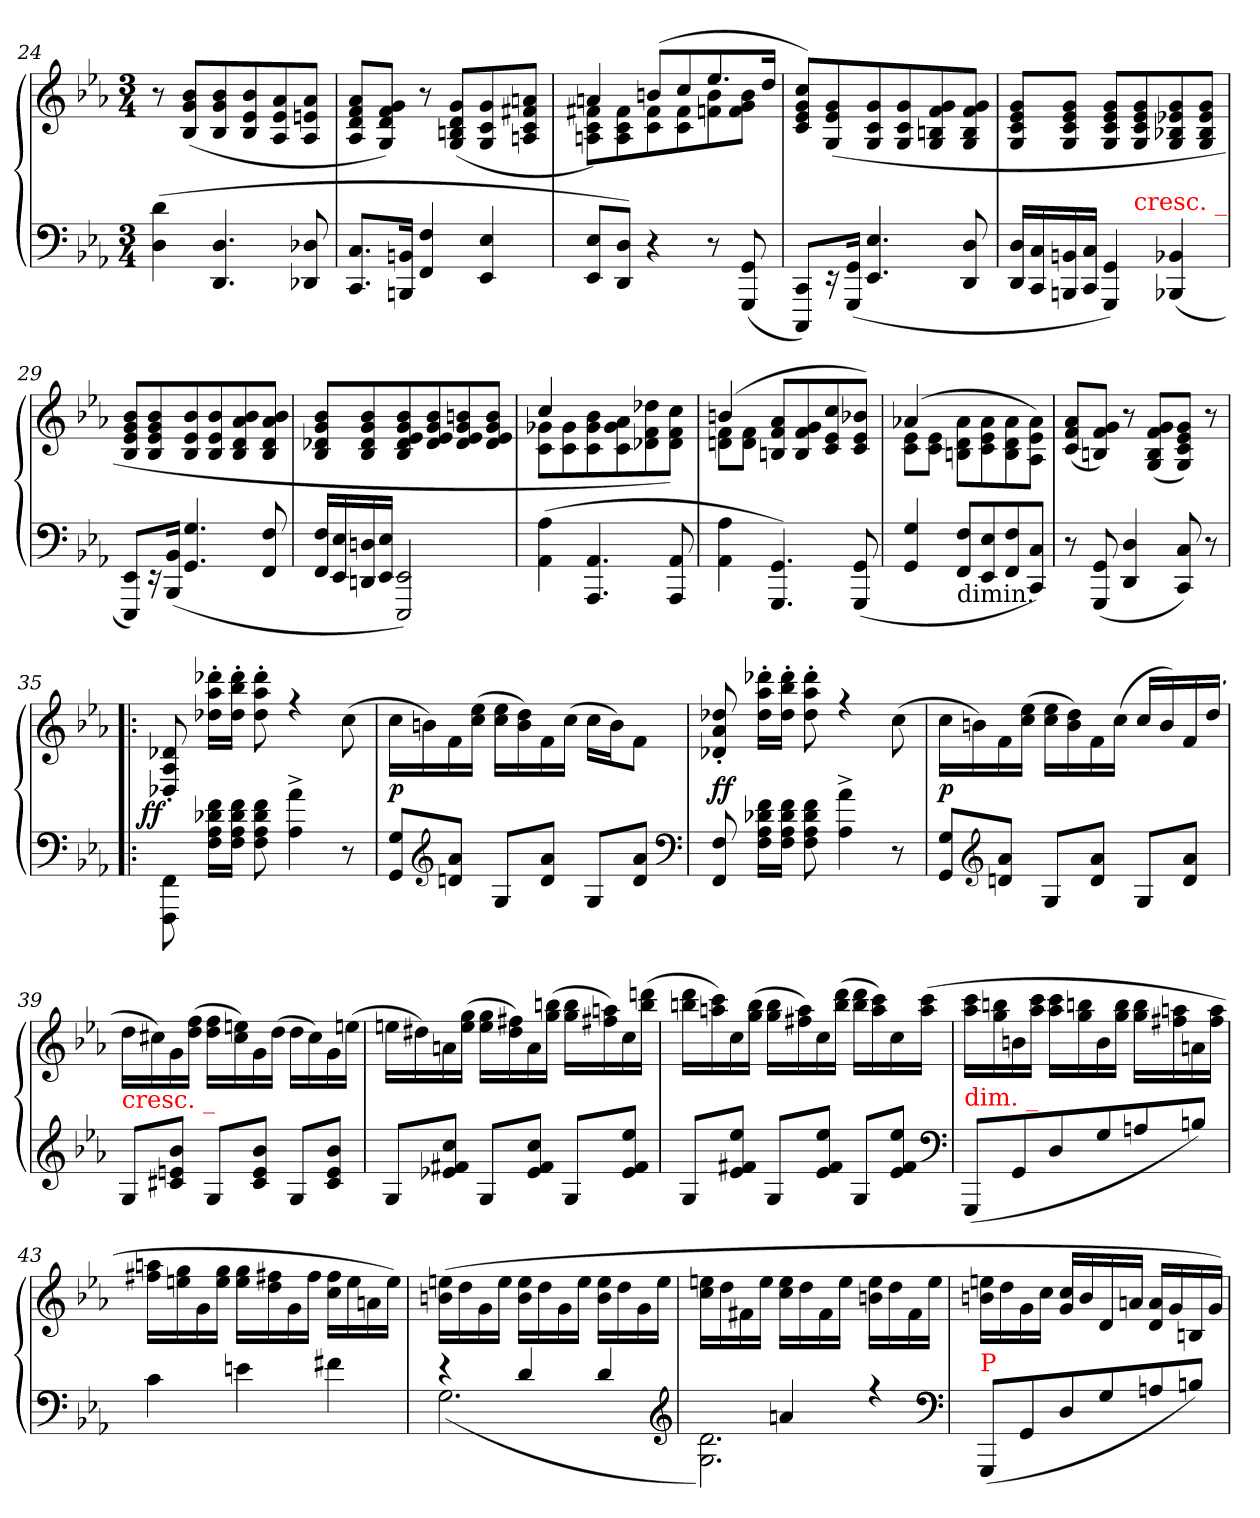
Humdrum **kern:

**kern	**kern	**dynam
*part1	*part1	*part1
*staff2	*staff1	*staff1/2
*clefF4	*clefG2	*
*k[b-e-a-]	*k[b-e-a-]	*
*c:	*c:	*
*M3/4	*M3/4	*
=24	=24	=24
(>4d 4D	8r	.
.	(>8b- 8g 8B-L	.
4.D/ 4.DD/	8b- 8g 8B-	.
.	8b- 8e- 8B-	.
.	8a- 8e- 8A-	.
8D-X/ 8DD-X/	8a- 8en 8A-J	.
=25	=25	=25
8.C 8.CCL	8a- 8f 8d 8A-L	.
.	8g 8f 8d 8GJ)	.
16BBn 16BBBnJk	.	.
4F/ 4FF/	8r	.
.	(>8g 8d 8Bn 8GL	.
4E-/ 4EE-/	8g 8c 8G	.
.	8an 8f#X 8c 8AnJ	.
=26	=26	=26
*	*^	*
8E-/ 8EE-/L	4an)	8f#X 8c 8AnL	.
8D 8DDJ)	.	8f# 8c 8A	.
4r	(>8bnL	8f# 8c	.
.	8cc	8f# 8c	.
8r	8.ee-	8b 8fn	.
(<8GG 8GGG	.	8b 8g 8fJ	.
.	16ddJk	.	.
*	*v	*v	*
=27	=27	=27
8CC 8CCCL)	8cc 8g 8e- 8cL)	.
16rEE	(>8g 8e- 8G	.
(>16GG 16GGGJk	.	.
4.E-/ 4.EE-/	8g 8c 8G	.
.	8g 8c 8G	.
.	8g 8f 8Bn 8G	.
8D 8DD	8g 8f 8B 8GJ	.
=28	=28	=28
*^	*	*
16D/ 16DD/LL	4.ryy	8g 8e- 8c 8GL	.
16C 16CC	.	.	.
16BBn 16BBBn	.	8g 8e- 8c 8GJ	.
16C 16CCJJ	.	.	.
4GG/ 4GGG/)	.	8g 8e- 8c 8GL	.
!	!LO:TX:a:color=red:t=cresc. _	!	!
.	4.ryy	8g 8e- 8c 8G	.
(<4BB-X/ 4BBB-X/	.	8g 8e-X 8B-X 8G	.
.	.	8g 8e- 8B- 8GJ	.
*v	*v	*	*
=29	=29	=29
8EE-/ 8EEE-/L)	8b- 8g 8e- 8B-L	.
16rEE	8b- 8g 8e- 8B-	.
(>16BB-/ 16BBB-/Jk	.	.
4.G/ 4.GG/	8b- 8e- 8B-	.
.	8b- 8e- 8B-	.
.	8b- 8a- 8d 8B-	.
8F 8FF	8b- 8a- 8d 8B-J	.
=30	=30	=30
16F/ 16FF/LL	8b- 8g 8d-X 8B-L	.
16E- 16EE-	.	.
16Dn 16DDn	8b- 8g 8d- 8B-	.
16E- 16EE-JJ	.	.
2EE- 2EEE-)	8b- 8g 8e- 8d- 8B-	.
.	8b- 8g 8e- 8d-	.
.	8bn 8g 8e- 8d-	.
.	8b 8g 8e- 8d-J	.
=31	=31	=31
*	*^	*
(>4A- 4AA-	4cc	8g-X 8cL	.
.	.	8g- 8c	.
4.AA- 4.AAA-	2ryy	8b- 8g- 8c	.
.	.	8a- 8g- 8c	.
.	.	8dd-X 8f 8d-X	.
8AA- 8AAA-	.	8cc 8f 8d-J)	.
=32	=32	=32	=32
4A- 4AA-	(>4bn	8f 8dnL	.
.	.	8f 8dJ	.
4.GG 4.GGG)	8a- 8f 8BnL	2ryy	.
.	8g 8f 8B	.	.
.	8cc 8e- 8c	.	.
(>8GG 8GGG	8b-X 8e- 8cJ)	.	.
=33	=33	=33	=33
4G/ 4GG/	(>4a-X	8e- 8cL	.
.	.	8e- 8cJ	.
!LO:TX:b:t=dimin.	!	!	!
8F/ 8FF/L	2ryy	8a-\ 8d\ 8Bn\L	.
8E- 8EE-	.	8a- 8e- 8c	.
8F 8FF	.	8a- 8d 8B	.
8C 8CCJ)	.	8a- 8e- 8A-J)	.
*	*v	*v	*
=34	=34	=34
8r	(>8a- 8f 8cL	.
(>8GG/ 8GGG/	8g 8f 8BnJ)	.
4D/ 4DD/	8r	.
.	(>8g 8f 8B 8GL	.
8C/ 8CC/)	8g 8e- 8c 8GJ)	.
8r	8r	.
=35!|:	=35!|:	=35!|:
!	!	!LO:DY:rj
8FF\ 8FFF\	8d-X'>/ 8A-'>/ 8D-X'>/	ff
16f 16d-X 16A- 16FLL	16ddd-X'> 16aa-'> 16dd-X'>LL	.
16f 16d- 16A- 16FJJ	16ddd-'> 16bb-'> 16dd-'>JJ	.
8f 8d- 8A- 8F	8ddd-'> 8aa-'> 8dd-'>	.
4a-^>\ 4A-^>\	4rff	.
8r	(>8cc	.
=36	=36	=36
8G\ 8GG\L	16ccLL	p
.	16bn)	.
*clefG2	*	*
8a-/ 8dn/J	16f	.
.	(>16ee- 16ccJJ	.
8G/L	16ee- 16ccLL	.
.	16dd 16b)	.
8a- 8dJ	16f	.
.	(>16ccJJ	.
8G/L	16cc\LL	.
.	16bJ)	.
8a- 8dJ	8fJ	.
*clefF4	*	*
=37	=37	=37
8F/ 8FF/	8dd-X'>/ 8a-'>/ 8d-X'>/	ff
16f\ 16d-X\ 16A-\ 16F\LL	16ddd-X'> 16aa-'> 16dd-'>LL	.
16f 16d- 16A- 16FJJ	16ddd-'> 16bb-'> 16dd-'>JJ	.
8f 8d- 8A- 8F	8ddd-'> 8aa-'> 8dd-'>	.
4a-^>\ 4A-^>\	4rff	.
8r	(>8cc	.
=38	=38	=38
8G/ 8GG/L	16ccLL	p
.	16bn)	.
*clefG2	*	*
8a- 8dnJ	16f	.
.	(>16ee- 16ccJJ	.
8G/L	16ee- 16ccLL	.
.	16dd 16b)	.
8a- 8dJ	16f	.
.	(>16ccJJ	.
8G/L	16ccLL	.
.	16b)	.
8a- 8dJ	16f	.
.	(>16ddJJ	.
=39	=39	=39
!LO:TX:a:color=red:t=cresc. _	!	!
8G/L	16ddLL	.
.	16cc#X)	.
8b- 8en 8c#XJ	16g	.
.	(>16ff 16ddJJ	.
8G/L	16ff 16ddLL	.
.	16een 16cc#)	.
8b-/ 8e/ 8c#/J	16g	.
.	(>16ddJJ	.
8G/L	16ddLL	.
.	16cc#)	.
8b- 8e 8c#J	16g	.
.	(>16eenJJ	.
=40	=40	=40
8G/L	16eenLL	.
.	16dd#X)	.
8cc 8f#X 8e-XJ	16an	.
.	(>16gg 16eeJJ	.
8G/L	16gg 16eeLL	.
.	16ff#X 16dd#)	.
8cc 8f# 8e-J	16a	.
.	(>16bbn 16ggJJ	.
8G/L	16bb 16ggLL	.
.	16aan 16ff#X)	.
8ee- 8f# 8e-J	16cc	.
.	(>16dddn 16bbJJ	.
=41	=41	=41
8G/L	16ddd 16bbnLL	.
.	16ccc 16aan)	.
8ee- 8f#X 8e-J	16cc	.
.	(>16bb 16ggJJ	.
8G/L	16bb 16ggLL	.
.	16aa 16ff#X)	.
8ee- 8f# 8e-J	16cc	.
.	(>16ddd 16bbJJ	.
8G/L	16ddd 16bbLL	.
.	16ccc 16aa)	.
8ee- 8f# 8e-J	16cc	.
.	(>16ccc 16aaJJ	.
*clefF4	*	*
=42	=42	=42
!LO:TX:a:color=red:t=dim. _	!	!
(<8GGGL	16ccc 16aa-LL	.
.	16bbn 16gg	.
8GG	16bn	.
.	16ccc 16aa-JJ	.
8D	16ccc 16aa-LL	.
.	16bbn 16gg	.
8G	16b	.
.	16bb 16ggJJ	.
8An	16bb 16ggLL	.
.	16aan 16ff#X	.
8BnJ)	16an	.
.	16aa 16ff#JJ	.
=43	=43	=43
4c	16aan 16ff#XLL	.
.	16gg 16een	.
.	16g	.
.	16gg 16eeJJ	.
4en	16gg 16eeLL	.
.	16ff#X 16dd	.
.	16g	.
.	16ff#JJ	.
4f#X	16ff# 16ccLL	.
.	16ee	.
.	16an	.
.	16eeJJ)	.
=44	=44	=44
*^	*	*
4re	(<2.G	(>16een 16bnLL	.
.	.	16dd	.
.	.	16g	.
.	.	16eeJJ	.
4d/	.	16ee 16bLL	.
.	.	16dd	.
.	.	16g	.
.	.	16eeJJ	.
4d/	.	16ee 16bLL	.
.	.	16dd	.
.	.	16g	.
.	.	16eeJJ	.
*clefG2	*	*	*
=45	=45	=45	=45
4ryy	2.d\ 2.G\))	16een 16ccLL	.
.	.	16dd	.
.	.	16f#X	.
.	.	16eeJJ	.
(>4an/	.	16ee 16ccLL	.
.	.	16dd	.
.	.	16f#	.
.	.	16eeJJ	.
4r	.	16ee 16bnLL	.
.	.	16dd	.
.	.	16f#	.
.	.	16eeJJ	.
*v	*v	*	*
*clefF4	*	*
=46	=46	=46
!LO:TX:a:color=red:t=P	!	!
(<8GGG/L	16een 16bnLL	.
.	16dd	.
8GG/	16g	.
.	16ccJJ	.
8D/	16cc 16gLL	.
.	16b	.
8G/	16d	.
.	16anJJ	.
8An/	16a 16dLL	.
.	16g	.
8Bn\J)	16Bn	.
.	16gJJ)	.
=	=	=
*-	*-	*-
